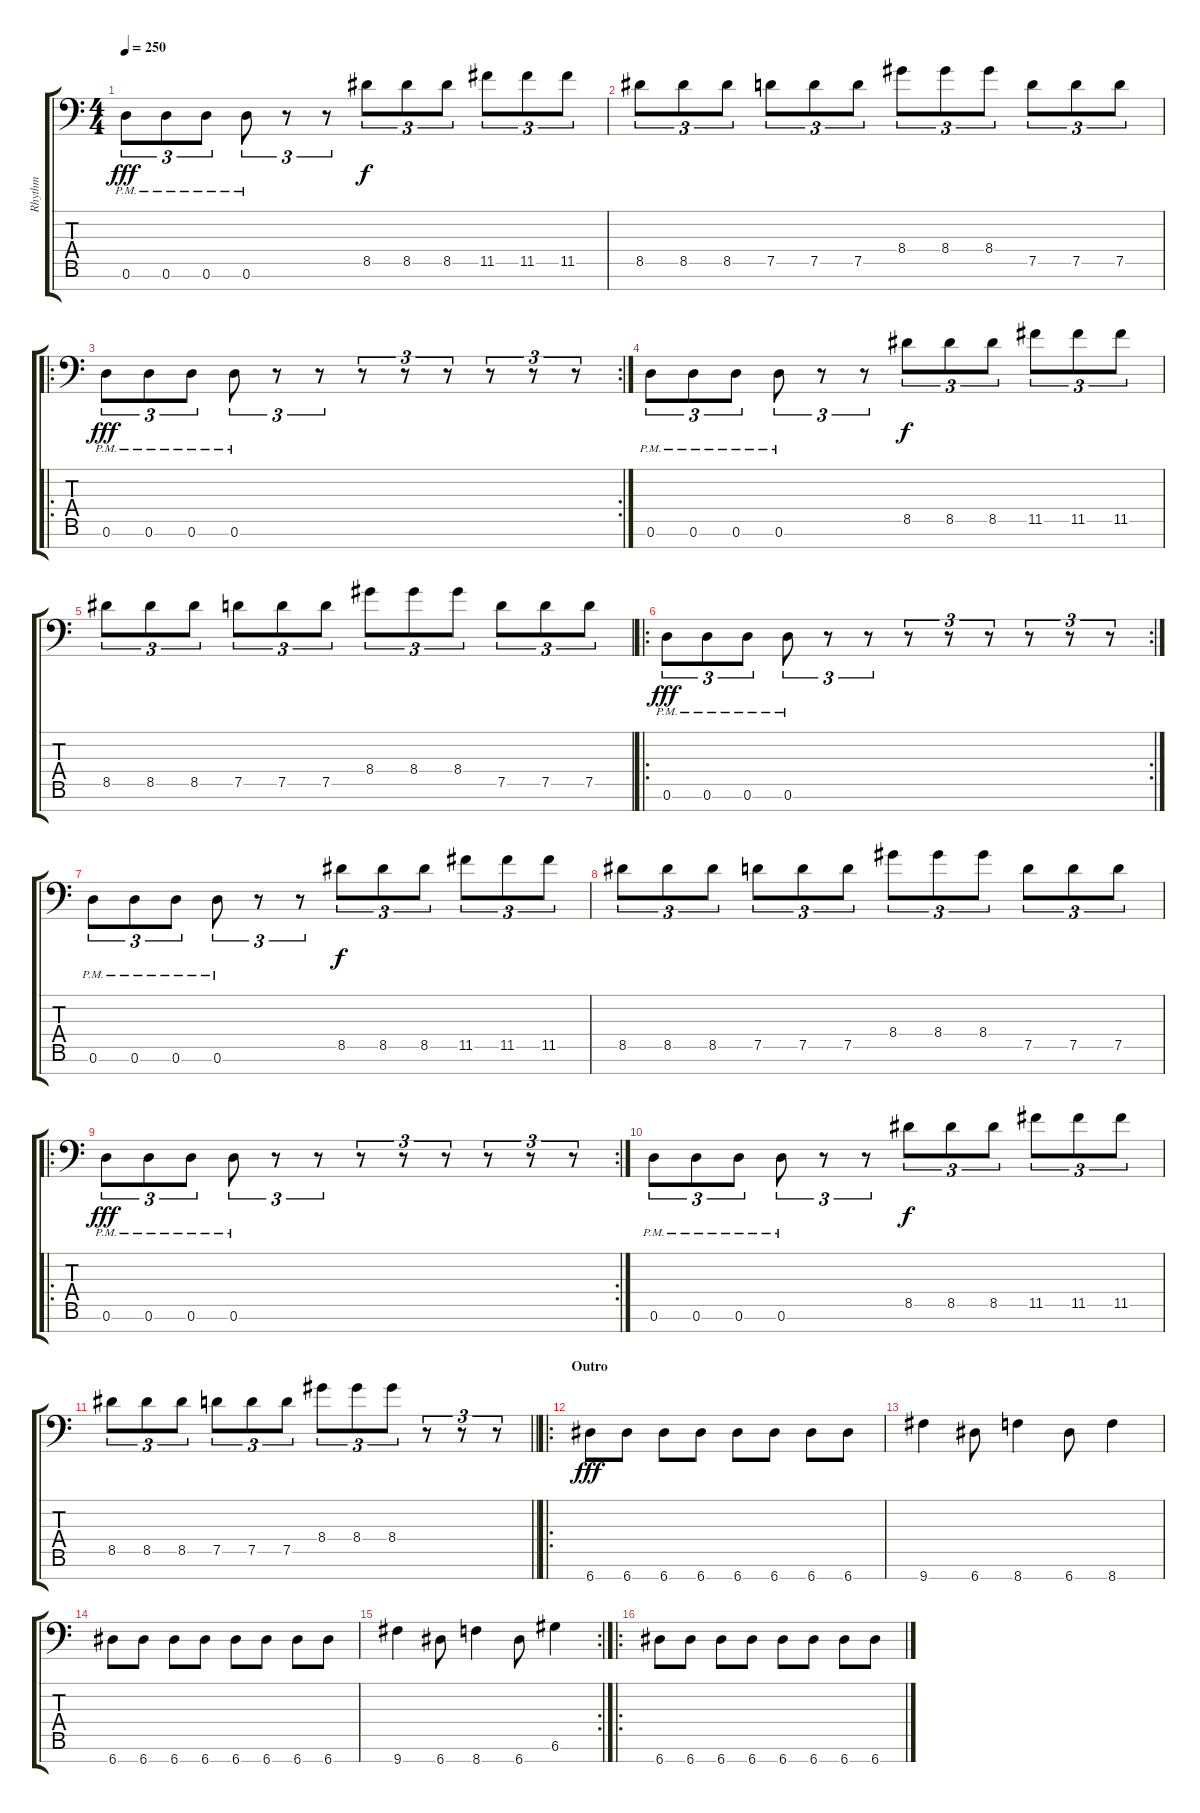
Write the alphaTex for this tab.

\track ("Rhythm" "Rhythm") {instrument distortionguitar}
\staff {score tabs}
\tuning (D4 A3 F3 C3 G2 D2 A1) {hide}
\ts (4 4)
\tempo 250
\clef f4
\ks c
0.6{pm}.8{tu (3 2) dy fff} 0.6{pm}.8{tu (3 2)} 0.6{pm}.8{tu (3 2)} 0.6{pm}.8{tu (3 2)} r.8{tu (3 2)} r.8{tu (3 2)} 8.5.8{tu (3 2) dy f} 8.5.8{tu (3 2)} 8.5.8{tu (3 2)} 11.5.8{tu (3 2)} 11.5.8{tu (3 2)} 11.5.8{tu (3 2)} |
8.5.8{tu (3 2)} 8.5.8{tu (3 2)} 8.5.8{tu (3 2)} 7.5.8{tu (3 2)} 7.5.8{tu (3 2)} 7.5.8{tu (3 2)} 8.4.8{tu (3 2)} 8.4.8{tu (3 2)} 8.4.8{tu (3 2)} 7.5.8{tu (3 2)} 7.5.8{tu (3 2)} 7.5.8{tu (3 2)} |
\ro
\rc 2
0.6{pm}.8{tu (3 2) dy fff} 0.6{pm}.8{tu (3 2)} 0.6{pm}.8{tu (3 2)} 0.6{pm}.8{tu (3 2)} r.8{tu (3 2)} r.8{tu (3 2)} r.8{tu (3 2)} r.8{tu (3 2)} r.8{tu (3 2)} r.8{tu (3 2)} r.8{tu (3 2)} r.8{tu (3 2)} |
0.6{pm}.8{tu (3 2)} 0.6{pm}.8{tu (3 2)} 0.6{pm}.8{tu (3 2)} 0.6{pm}.8{tu (3 2)} r.8{tu (3 2)} r.8{tu (3 2)} 8.5.8{tu (3 2) dy f} 8.5.8{tu (3 2)} 8.5.8{tu (3 2)} 11.5.8{tu (3 2)} 11.5.8{tu (3 2)} 11.5.8{tu (3 2)} |
8.5.8{tu (3 2)} 8.5.8{tu (3 2)} 8.5.8{tu (3 2)} 7.5.8{tu (3 2)} 7.5.8{tu (3 2)} 7.5.8{tu (3 2)} 8.4.8{tu (3 2)} 8.4.8{tu (3 2)} 8.4.8{tu (3 2)} 7.5.8{tu (3 2)} 7.5.8{tu (3 2)} 7.5.8{tu (3 2)} |
\ro
\rc 2
0.6{pm}.8{tu (3 2) dy fff} 0.6{pm}.8{tu (3 2)} 0.6{pm}.8{tu (3 2)} 0.6{pm}.8{tu (3 2)} r.8{tu (3 2)} r.8{tu (3 2)} r.8{tu (3 2)} r.8{tu (3 2)} r.8{tu (3 2)} r.8{tu (3 2)} r.8{tu (3 2)} r.8{tu (3 2)} |
0.6{pm}.8{tu (3 2)} 0.6{pm}.8{tu (3 2)} 0.6{pm}.8{tu (3 2)} 0.6{pm}.8{tu (3 2)} r.8{tu (3 2)} r.8{tu (3 2)} 8.5.8{tu (3 2) dy f} 8.5.8{tu (3 2)} 8.5.8{tu (3 2)} 11.5.8{tu (3 2)} 11.5.8{tu (3 2)} 11.5.8{tu (3 2)} |
8.5.8{tu (3 2)} 8.5.8{tu (3 2)} 8.5.8{tu (3 2)} 7.5.8{tu (3 2)} 7.5.8{tu (3 2)} 7.5.8{tu (3 2)} 8.4.8{tu (3 2)} 8.4.8{tu (3 2)} 8.4.8{tu (3 2)} 7.5.8{tu (3 2)} 7.5.8{tu (3 2)} 7.5.8{tu (3 2)} |
\ro
\rc 2
0.6{pm}.8{tu (3 2) dy fff} 0.6{pm}.8{tu (3 2)} 0.6{pm}.8{tu (3 2)} 0.6{pm}.8{tu (3 2)} r.8{tu (3 2)} r.8{tu (3 2)} r.8{tu (3 2)} r.8{tu (3 2)} r.8{tu (3 2)} r.8{tu (3 2)} r.8{tu (3 2)} r.8{tu (3 2)} |
0.6{pm}.8{tu (3 2)} 0.6{pm}.8{tu (3 2)} 0.6{pm}.8{tu (3 2)} 0.6{pm}.8{tu (3 2)} r.8{tu (3 2)} r.8{tu (3 2)} 8.5.8{tu (3 2) dy f} 8.5.8{tu (3 2)} 8.5.8{tu (3 2)} 11.5.8{tu (3 2)} 11.5.8{tu (3 2)} 11.5.8{tu (3 2)} |
\barLineRight lightlight
8.5.8{tu (3 2)} 8.5.8{tu (3 2)} 8.5.8{tu (3 2)} 7.5.8{tu (3 2)} 7.5.8{tu (3 2)} 7.5.8{tu (3 2)} 8.4.8{tu (3 2)} 8.4.8{tu (3 2)} 8.4.8{tu (3 2)} r.8{tu (3 2)} r.8{tu (3 2)} r.8{tu (3 2)} |
\ro
\section ("" "Outro")
6.7.8{dy fff} 6.7.8 6.7.8 6.7.8 6.7.8 6.7.8 6.7.8 6.7.8 |
9.7.4 6.7.8 8.7.4 6.7.8 8.7.4 |
6.7.8 6.7.8 6.7.8 6.7.8 6.7.8 6.7.8 6.7.8 6.7.8 |
\rc 2
9.7.4 6.7.8 8.7.4 6.7.8 6.6.4 |
\ro
6.7.8 6.7.8 6.7.8 6.7.8 6.7.8 6.7.8 6.7.8 6.7.8
